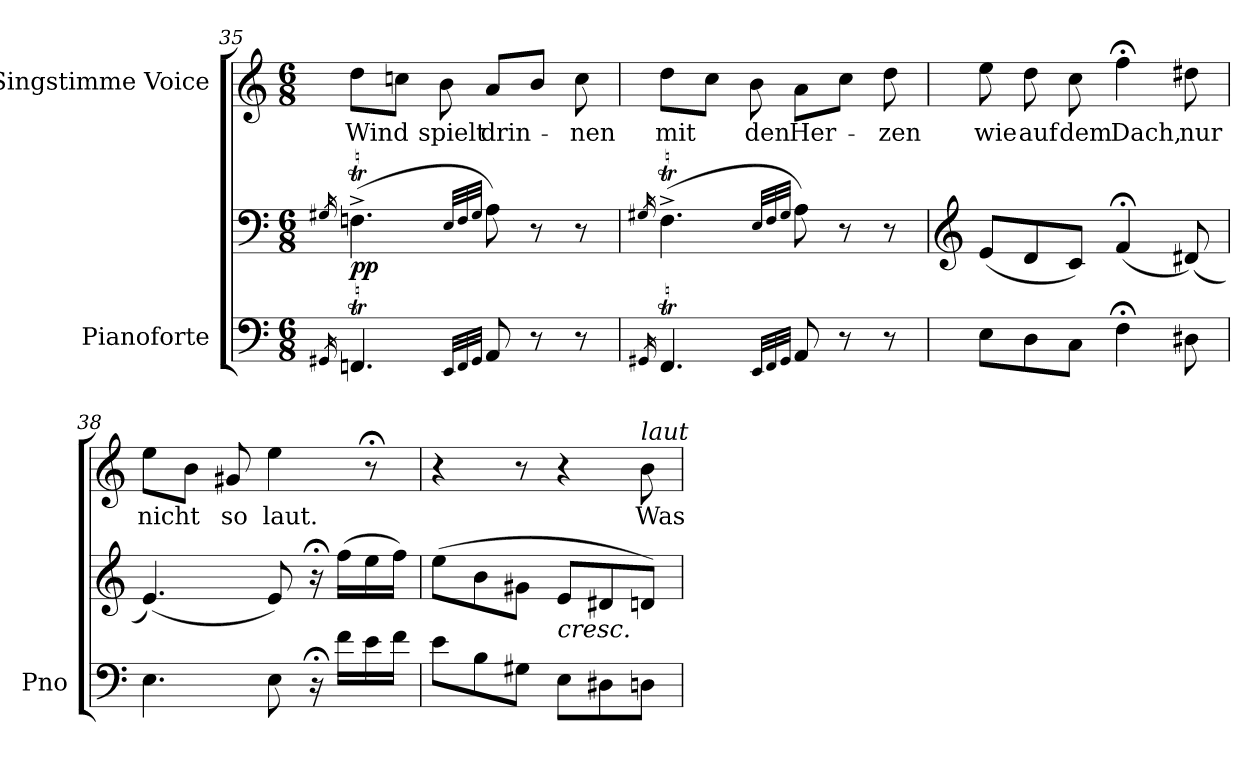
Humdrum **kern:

**kern	**kern	**dynam	**kern	**text
*part2	*part2	*part2	*part1	*part1
*staff3	*staff2	*staff2/3	*staff1	*staff1
*I"Pianoforte	*	*	*I"Singstimme Voice	*
*I'Pno	*	*	*	*
*clefF4	*clefF4	*	*clefG2	*
*k[]	*k[]	*	*k[]	*
*M6/8	*M6/8	*	*M6/8	*
=35	=35	=35	=35	=35
16qGG#X/	16qG#X/	.	.	.
!	!	!LO:DY:b	!	!LO:LY:b
4.FFnT/	(>4.FnT^\	pp	8dd\L	Wind
.	.	.	8ccn\J	.
!	!	!	!	!LO:LY:b
.	.	.	8b\	spielt
32qEE/LLL	32qE/LLL	.	.	.
32qFF/	32qF/	.	.	.
32qGG#/JJJ	32qG#/JJJ	.	.	.
!	!	!	!	!LO:LY:b
8AA/	8A\)	.	8a/L	drin-
8r	8r	.	8b/J	.
!	!	!	!	!LO:LY:b
8r	8r	.	8cc\	-nen
=36	=36	=36	=36	=36
16qGG#X/	16qG#X/	.	.	.
!	!	!	!	!LO:LY:b
4.FFT/	(>4.FT^\	.	8dd\L	mit
.	.	.	8cc\J	.
!	!	!	!	!LO:LY:b
.	.	.	8b\	den
32qEE/LLL	32qE/LLL	.	.	.
32qFF/	32qF/	.	.	.
32qGG#/JJJ	32qG#/JJJ	.	.	.
!	!	!	!	!LO:LY:b
8AA/	8A\)	.	8a\L	Her-
8r	8r	.	8cc\J	.
!	!	!	!	!LO:LY:b
8r	8r	.	8dd\	-zen
=37	=37	=37	=37	=37
*	*clefG2	*	*	*
!	!	!	!	!LO:LY:b
8E\L	(<8e/L	.	8ee\	wie
!	!	!	!	!LO:LY:b
8D\	8d/	.	8dd\	auf
!	!	!	!	!LO:LY:b
8C\J	8c/J)	.	8cc\	dem
!	!	!	!	!LO:LY:b
4F;<\	(<4f;</	.	4ff;<\	Dach,
!	!	!	!	!LO:LY:b
8D#X\	(<8d#X/)	.	8dd#X\	nur
=38	=38	=38	=38	=38
!	!	!	!	!LO:LY:b
4.E\	(<4.e/)	.	8ee\L	-nicht
.	.	.	8b\J	.
!	!	!	!	!LO:LY:b
.	.	.	8g#X/	so
!	!	!	!	!LO:LY:b
8E\	8e/)	.	4ee\	laut.
16r;<	16r;<	.	.	.
16f\LL	(>16ff\LL	.	.	.
16e\	16ee\	.	8r;<	.
16f\JJ	16ff\JJ)	.	.	.
!!LO:LB:g=z
=39	=39	=39	=39	=39
8e\L	(>8ee\L	.	4r	.
8B\	8b\	.	.	.
8G#X\J	8g#X\J	.	8r	.
!	!LO:TX:b:i:t=cresc.	!	!	!
8E\L	8e/L	.	4r	.
8D#X\	8d#X/	.	.	.
!	!	!	!LO:TX:a:i:t=laut	!
!	!	!	!	!LO:LY:b
8Dn\J	8dn/J)	.	8b\	Was
=	=	=	=	=
*-	*-	*-	*-	*-
